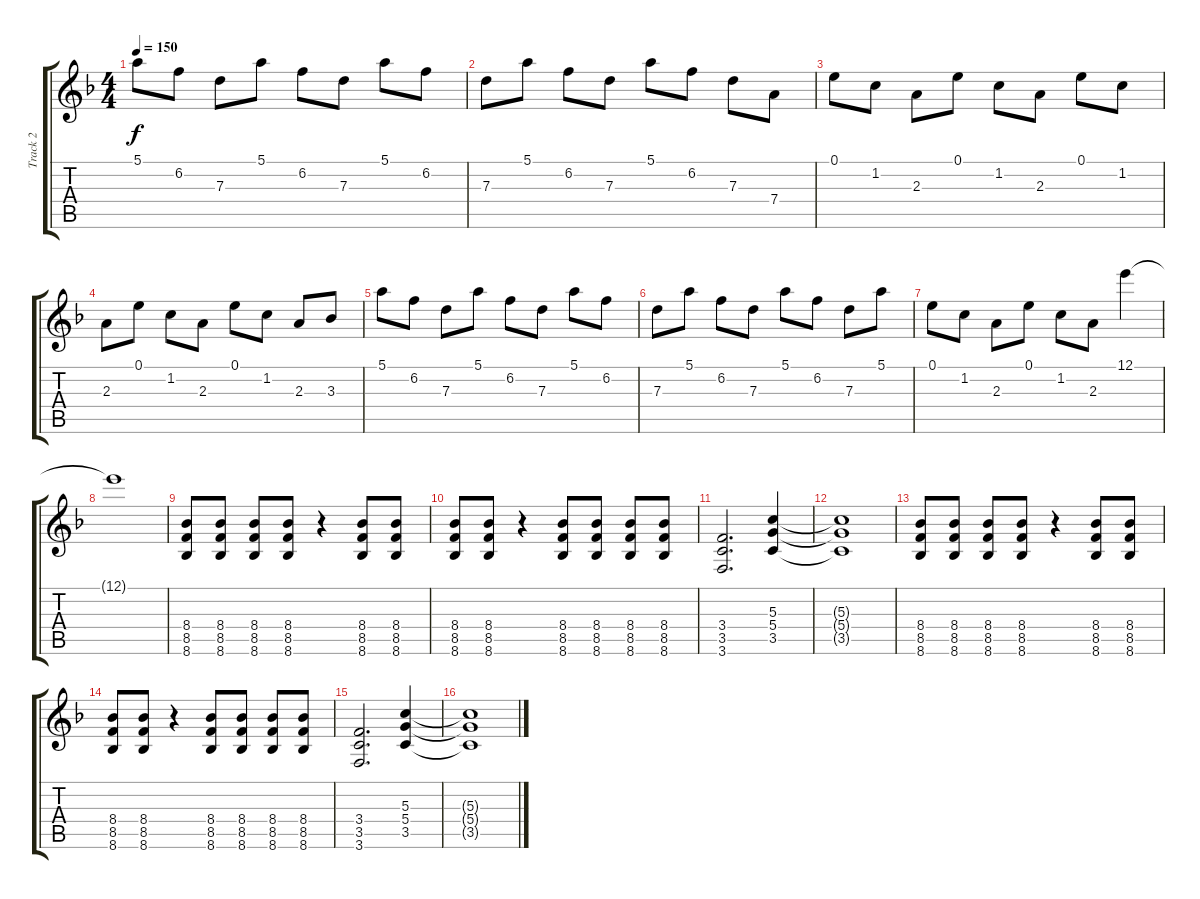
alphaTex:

\track ("Track 2" "Track 2") {instrument acousticguitarnylon}
\staff {score tabs}
\tuning (E4 B3 G3 D3 A2 D2) {hide}
\ts (4 4)
\tempo 150
\clef g2
\ks dminor
5.1.8{dy f} 6.2.8 7.3.8 5.1.8 6.2.8 7.3.8 5.1.8 6.2.8 |
7.3.8 5.1.8 6.2.8 7.3.8 5.1.8 6.2.8 7.3.8 7.4.8 |
0.1.8 1.2.8 2.3.8 0.1.8 1.2.8 2.3.8 0.1.8 1.2.8 |
2.3.8 0.1.8 1.2.8 2.3.8 0.1.8 1.2.8 2.3.8 3.3.8 |
5.1.8 6.2.8 7.3.8 5.1.8 6.2.8 7.3.8 5.1.8 6.2.8 |
7.3.8 5.1.8 6.2.8 7.3.8 5.1.8 6.2.8 7.3.8 5.1.8 |
0.1.8 1.2.8 2.3.8 0.1.8 1.2.8 2.3.8 12.1.4 |
12.1{t}.1 |
(8.4 8.5 8.6).8 (8.4 8.5 8.6).8 (8.4 8.5 8.6).8 (8.4 8.5 8.6).8 r.4 (8.4 8.5 8.6).8 (8.4 8.5 8.6).8 |
(8.4 8.5 8.6).8 (8.4 8.5 8.6).8 r.4 (8.4 8.5 8.6).8 (8.4 8.5 8.6).8 (8.4 8.5 8.6).8 (8.4 8.5 8.6).8 |
(3.4 3.5 3.6).2{d} (5.3 5.4 3.5).4 |
(5.3{t} 5.4{t} 3.5{t}).1 |
(8.4 8.5 8.6).8 (8.4 8.5 8.6).8 (8.4 8.5 8.6).8 (8.4 8.5 8.6).8 r.4 (8.4 8.5 8.6).8 (8.4 8.5 8.6).8 |
(8.4 8.5 8.6).8 (8.4 8.5 8.6).8 r.4 (8.4 8.5 8.6).8 (8.4 8.5 8.6).8 (8.4 8.5 8.6).8 (8.4 8.5 8.6).8 |
(3.4 3.5 3.6).2{d} (5.3 5.4 3.5).4 |
(5.3{t} 5.4{t} 3.5{t}).1
